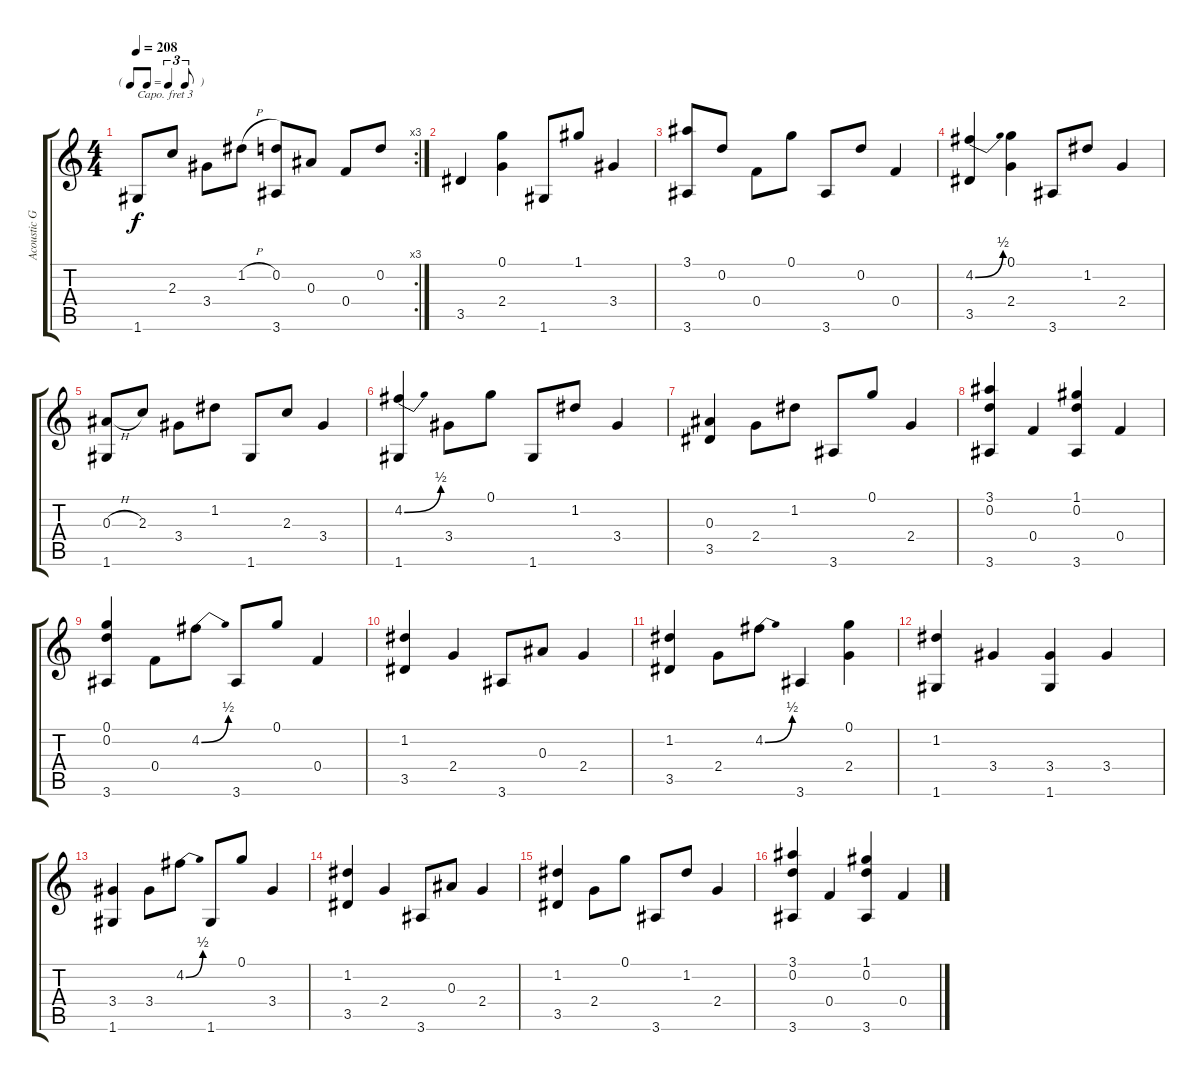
\track ("Acoustic Guitar" "Acoustic G") {instrument acousticguitarnylon}
\staff {score tabs}
\capo 3
\tuning (E4 B3 G3 D3 A2 E2) {hide}
\rc 3
\ts (4 4)
\tf triplet8th
\tempo 208
\clef g2
\ks c
1.6.8{dy f} 2.3.8 3.4.8 1.2{h}.8 (0.2 3.6).8 0.3.8 0.4.8 0.2.8 |
3.5.4 (0.1 2.4).4 1.6.8 1.1.8 3.4.4 |
(3.1 3.6).8 0.2.8 0.4.8 0.1.8 3.6.8 0.2.8 0.4.4 |
(4.2{be (bend 0 0 60 2)} 3.5).4 (0.1 2.4).4 3.6.8 1.2.8 2.4.4 |
(0.3{h} 1.6).8 2.3.8 3.4.8 1.2.8 1.6.8 2.3.8 3.4.4 |
(4.2{be (bend 0 0 60 2)} 1.6).4 3.4.8 0.1.8 1.6.8 1.2.8 3.4.4 |
(0.3 3.5).4 2.4.8 1.2.8 3.6.8 0.1.8 2.4.4 |
(3.1 0.2 3.6).4 0.4.4 (1.1 0.2 3.6).4 0.4.4 |
(0.1 0.2 3.6).4 0.4.8 4.2{be (bend 0 0 60 2)}.8 3.6.8 0.1.8 0.4.4 |
(1.2 3.5).4 2.4.4 3.6.8 0.3.8 2.4.4 |
(1.2 3.5).4 2.4.8 4.2{be (bend 0 0 60 2)}.8 3.6.4 (0.1 2.4).4 |
(1.2 1.6).4 3.4.4 (3.4 1.6).4 3.4.4 |
(3.4 1.6).4 3.4.8 4.2{be (bend 0 0 60 2)}.8 1.6.8 0.1.8 3.4.4 |
(1.2 3.5).4 2.4.4 3.6.8 0.3.8 2.4.4 |
(1.2 3.5).4 2.4.8 0.1.8 3.6.8 1.2.8 2.4.4 |
(3.1 0.2 3.6).4 0.4.4 (1.1 0.2 3.6).4 0.4.4
